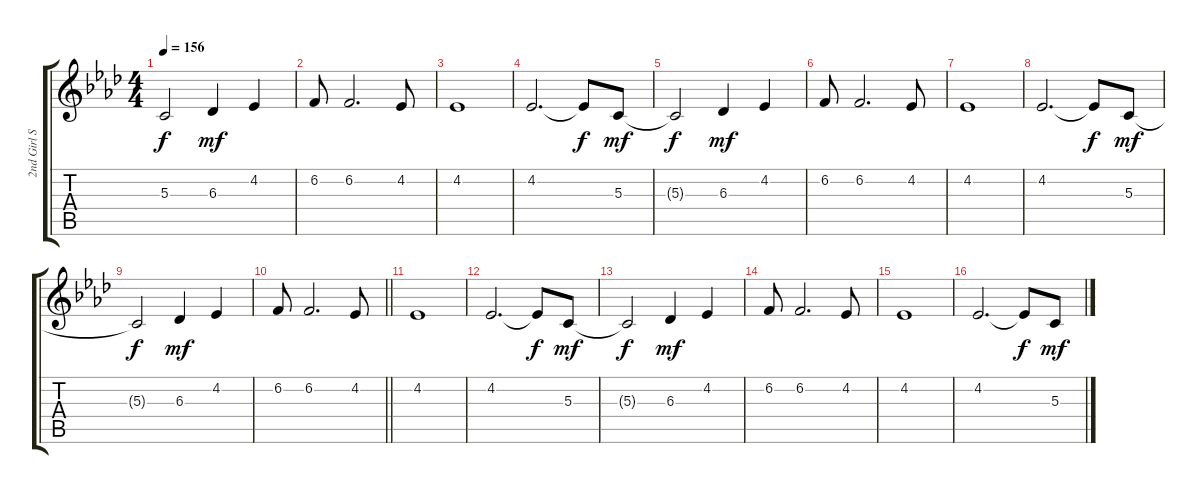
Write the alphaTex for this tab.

\track ("2nd Girl Soprano" "2nd Girl S") {instrument choiraahs}
\staff {score tabs}
\tuning (E4 B3 G3 D3 A2 E2) {hide}
\ts (4 4)
\tempo 156
\clef g2
\ks fminor
5.3{t}.2{dy f} 6.3.4{dy mf} 4.2.4 |
6.2.8 6.2.2{d} 4.2.8 |
4.2.1 |
4.2.2{d} 4.2{t}.8{dy f} 5.3.8{dy mf} |
5.3{t}.2{dy f} 6.3.4{dy mf} 4.2.4 |
6.2.8 6.2.2{d} 4.2.8 |
4.2.1 |
4.2.2{d} 4.2{t}.8{dy f} 5.3.8{dy mf} |
5.3{t}.2{dy f} 6.3.4{dy mf} 4.2.4 |
\barLineRight lightlight
6.2.8 6.2.2{d} 4.2.8 |
4.2.1 |
4.2.2{d} 4.2{t}.8{dy f} 5.3.8{dy mf} |
5.3{t}.2{dy f} 6.3.4{dy mf} 4.2.4 |
6.2.8 6.2.2{d} 4.2.8 |
4.2.1 |
4.2.2{d} 4.2{t}.8{dy f} 5.3.8{dy mf}
